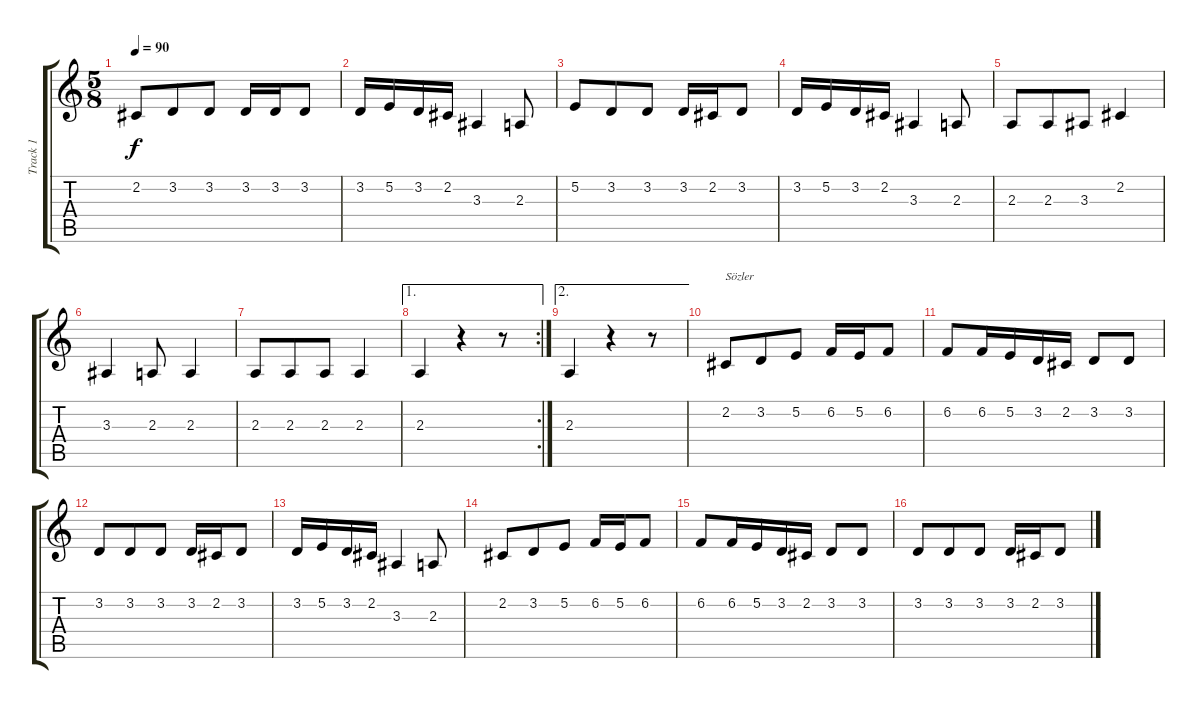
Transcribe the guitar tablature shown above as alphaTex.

\track ("Track 1" "Track 1") {instrument clarinet}
\staff {score tabs}
\tuning (E4 B3 G3 D3 A2 E2) {hide}
\ts (5 8)
\tempo 90
\clef g2
\ks c
2.2.8{dy f instrument clarinet} 3.2.8 3.2.8 3.2.16 3.2.16 3.2.8 |
3.2.16 5.2.16 3.2.16 2.2.16 3.3.4 2.3.8 |
5.2.8 3.2.8 3.2.8 3.2.16 2.2.16 3.2.8 |
3.2.16 5.2.16 3.2.16 2.2.16 3.3.4 2.3.8 |
2.3.8 2.3.8 3.3.8 2.2.4 |
3.3.4 2.3.8 2.3.4 |
2.3.8 2.3.8 2.3.8 2.3.4 |
\ae 1
\rc 2
2.3.4 r.4 r.8 |
\ae 2
2.3.4 r.4 r.8 |
2.2.8{txt "Sözler"} 3.2.8 5.2.8 6.2.16 5.2.16 6.2.8 |
6.2.8 6.2.16 5.2.16 3.2.16 2.2.16 3.2.8 3.2.8 |
3.2.8 3.2.8 3.2.8 3.2.16 2.2.16 3.2.8 |
3.2.16 5.2.16 3.2.16 2.2.16 3.3.4 2.3.8 |
2.2.8 3.2.8 5.2.8 6.2.16 5.2.16 6.2.8 |
6.2.8 6.2.16 5.2.16 3.2.16 2.2.16 3.2.8 3.2.8 |
3.2.8 3.2.8 3.2.8 3.2.16 2.2.16 3.2.8
